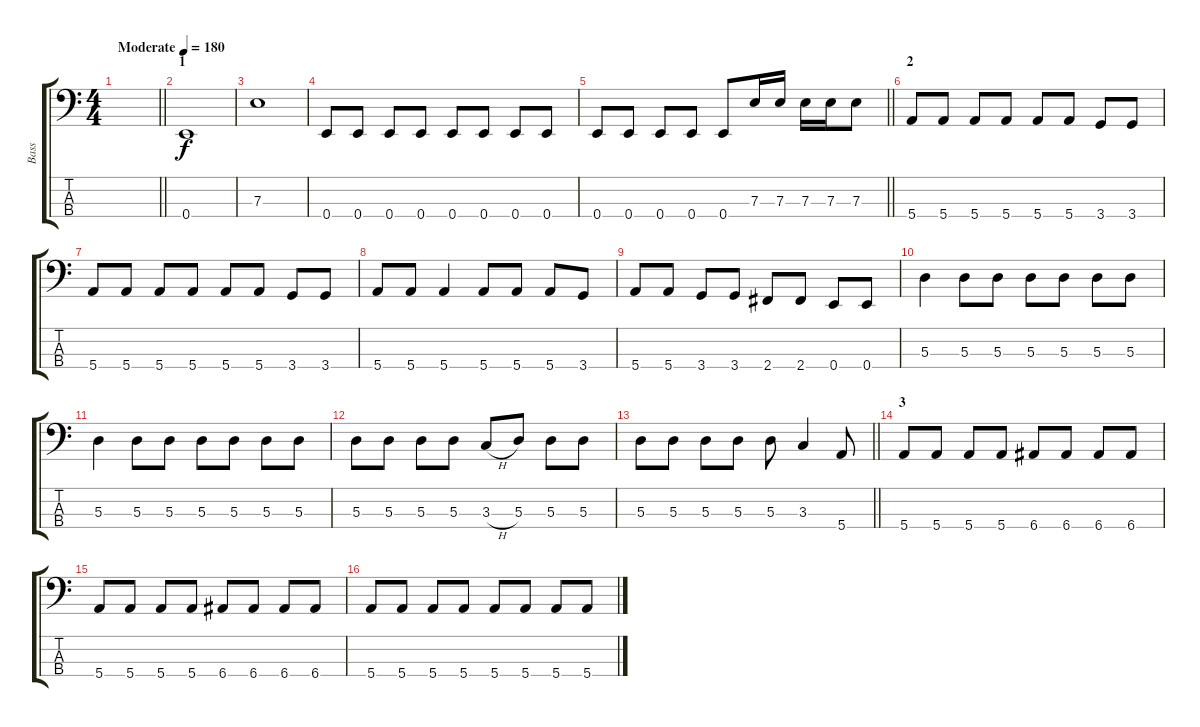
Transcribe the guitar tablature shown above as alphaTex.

\track ("Bass" "Bass") {instrument electricbassfinger}
\staff {score tabs}
\tuning (G2 D2 A1 E1) {hide}
\ts (4 4)
\tempo (180 "Moderate")
\clef f4
\barLineRight lightlight
\ks c
|
\section ("" "1")
0.4.1 |
7.3.1 |
0.4.8 0.4.8 0.4.8 0.4.8 0.4.8 0.4.8 0.4.8 0.4.8 |
\barLineRight lightlight
0.4.8 0.4.8 0.4.8 0.4.8 0.4.8 7.3.16 7.3.16 7.3.16 7.3.16 7.3.8 |
\section ("" "2")
5.4.8 5.4.8 5.4.8 5.4.8 5.4.8 5.4.8 3.4.8 3.4.8 |
5.4.8 5.4.8 5.4.8 5.4.8 5.4.8 5.4.8 3.4.8 3.4.8 |
5.4.8 5.4.8 5.4.4 5.4.8 5.4.8 5.4.8 3.4.8 |
5.4.8 5.4.8 3.4.8 3.4.8 2.4.8 2.4.8 0.4.8 0.4.8 |
5.3.4 5.3.8 5.3.8 5.3.8 5.3.8 5.3.8 5.3.8 |
5.3.4 5.3.8 5.3.8 5.3.8 5.3.8 5.3.8 5.3.8 |
5.3.8 5.3.8 5.3.8 5.3.8 3.3{h}.8 5.3.8 5.3.8 5.3.8 |
\barLineRight lightlight
5.3.8 5.3.8 5.3.8 5.3.8 5.3.8 3.3.4 5.4.8 |
\section ("" "3")
5.4.8 5.4.8 5.4.8 5.4.8 6.4.8 6.4.8 6.4.8 6.4.8 |
5.4.8 5.4.8 5.4.8 5.4.8 6.4.8 6.4.8 6.4.8 6.4.8 |
5.4.8 5.4.8 5.4.8 5.4.8 5.4.8 5.4.8 5.4.8 5.4.8
